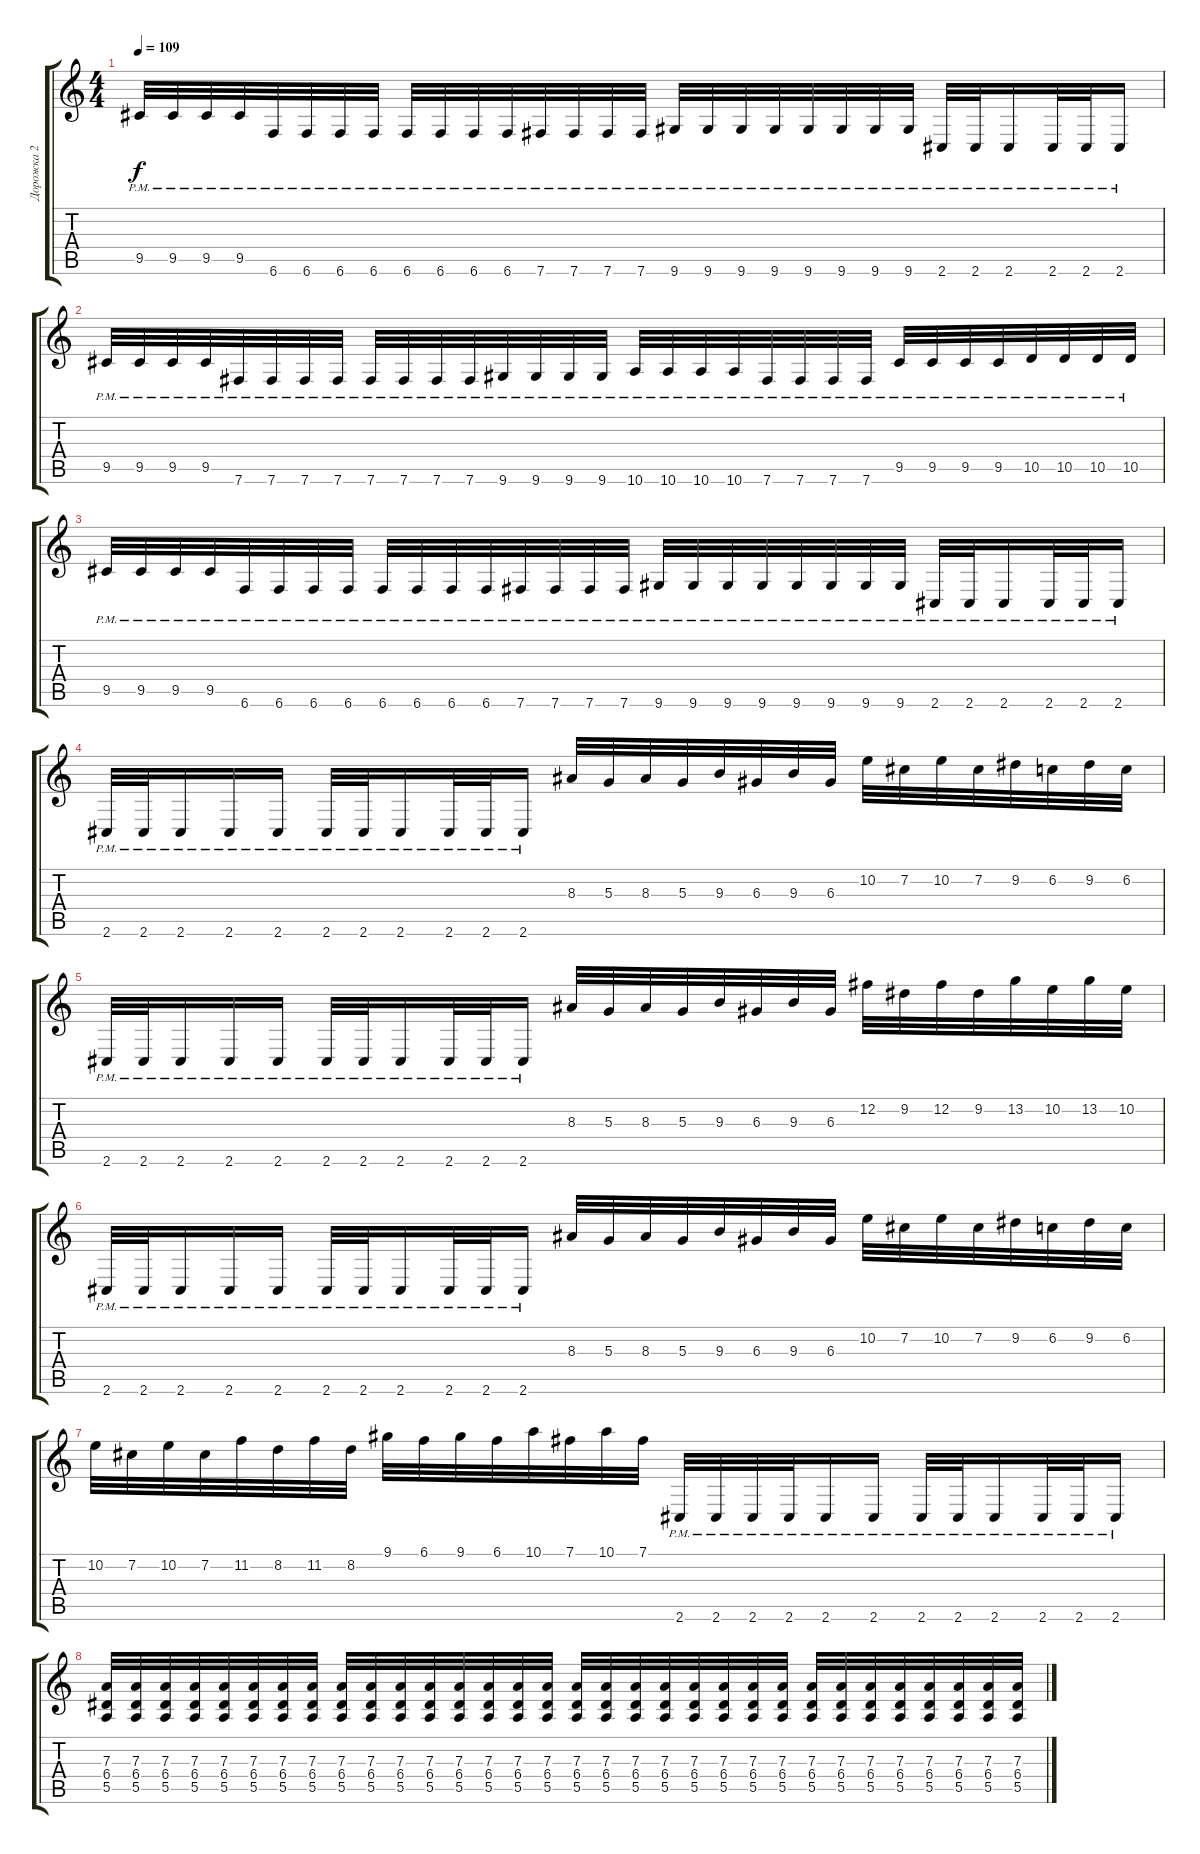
\track ("Дорожка 2" "Дорожка 2") {instrument distortionguitar}
\staff {score tabs}
\tuning (B3 Gb3 D3 A2 E2 B1) {hide}
\ts (4 4)
\tempo 109
\clef g2
\ks c
9.5{pm}.32{dy f} 9.5{pm}.32 9.5{pm}.32 9.5{pm}.32 6.6{pm}.32 6.6{pm}.32 6.6{pm}.32 6.6{pm}.32 6.6{pm}.32 6.6{pm}.32 6.6{pm}.32 6.6{pm}.32 7.6{pm}.32 7.6{pm}.32 7.6{pm}.32 7.6{pm}.32 9.6{pm}.32 9.6{pm}.32 9.6{pm}.32 9.6{pm}.32 9.6{pm}.32 9.6{pm}.32 9.6{pm}.32 9.6{pm}.32 2.6{pm}.32 2.6{pm}.32 2.6{pm}.16 2.6{pm}.32 2.6{pm}.32 2.6{pm}.16 |
9.5{pm}.32 9.5{pm}.32 9.5{pm}.32 9.5{pm}.32 7.6{pm}.32 7.6{pm}.32 7.6{pm}.32 7.6{pm}.32 7.6{pm}.32 7.6{pm}.32 7.6{pm}.32 7.6{pm}.32 9.6{pm}.32 9.6{pm}.32 9.6{pm}.32 9.6{pm}.32 10.6{pm}.32 10.6{pm}.32 10.6{pm}.32 10.6{pm}.32 7.6{pm}.32 7.6{pm}.32 7.6{pm}.32 7.6{pm}.32 9.5{pm}.32 9.5{pm}.32 9.5{pm}.32 9.5{pm}.32 10.5{pm}.32 10.5{pm}.32 10.5{pm}.32 10.5{pm}.32 |
9.5{pm}.32 9.5{pm}.32 9.5{pm}.32 9.5{pm}.32 6.6{pm}.32 6.6{pm}.32 6.6{pm}.32 6.6{pm}.32 6.6{pm}.32 6.6{pm}.32 6.6{pm}.32 6.6{pm}.32 7.6{pm}.32 7.6{pm}.32 7.6{pm}.32 7.6{pm}.32 9.6{pm}.32 9.6{pm}.32 9.6{pm}.32 9.6{pm}.32 9.6{pm}.32 9.6{pm}.32 9.6{pm}.32 9.6{pm}.32 2.6{pm}.32 2.6{pm}.32 2.6{pm}.16 2.6{pm}.32 2.6{pm}.32 2.6{pm}.16 |
2.6{pm}.32 2.6{pm}.32 2.6{pm}.16 2.6{pm}.16 2.6{pm}.16 2.6{pm}.32 2.6{pm}.32 2.6{pm}.16 2.6{pm}.32 2.6{pm}.32 2.6{pm}.16 8.3.32 5.3.32 8.3.32 5.3.32 9.3.32 6.3.32 9.3.32 6.3.32 10.2.32 7.2.32 10.2.32 7.2.32 9.2.32 6.2.32 9.2.32 6.2.32 |
2.6{pm}.32 2.6{pm}.32 2.6{pm}.16 2.6{pm}.16 2.6{pm}.16 2.6{pm}.32 2.6{pm}.32 2.6{pm}.16 2.6{pm}.32 2.6{pm}.32 2.6{pm}.16 8.3.32 5.3.32 8.3.32 5.3.32 9.3.32 6.3.32 9.3.32 6.3.32 12.2.32 9.2.32 12.2.32 9.2.32 13.2.32 10.2.32 13.2.32 10.2.32 |
2.6{pm}.32 2.6{pm}.32 2.6{pm}.16 2.6{pm}.16 2.6{pm}.16 2.6{pm}.32 2.6{pm}.32 2.6{pm}.16 2.6{pm}.32 2.6{pm}.32 2.6{pm}.16 8.3.32 5.3.32 8.3.32 5.3.32 9.3.32 6.3.32 9.3.32 6.3.32 10.2.32 7.2.32 10.2.32 7.2.32 9.2.32 6.2.32 9.2.32 6.2.32 |
10.2.32 7.2.32 10.2.32 7.2.32 11.2.32 8.2.32 11.2.32 8.2.32 9.1.32 6.1.32 9.1.32 6.1.32 10.1.32 7.1.32 10.1.32 7.1.32 2.6{pm}.32 2.6{pm}.32 2.6{pm}.32 2.6{pm}.32 2.6{pm}.16 2.6{pm}.16 2.6{pm}.32 2.6{pm}.32 2.6{pm}.16 2.6{pm}.32 2.6{pm}.32 2.6{pm}.16 |
(7.3 6.4 5.5).32 (7.3 6.4 5.5).32 (7.3 6.4 5.5).32 (7.3 6.4 5.5).32 (7.3 6.4 5.5).32 (7.3 6.4 5.5).32 (7.3 6.4 5.5).32 (7.3 6.4 5.5).32 (7.3 6.4 5.5).32 (7.3 6.4 5.5).32 (7.3 6.4 5.5).32 (7.3 6.4 5.5).32 (7.3 6.4 5.5).32 (7.3 6.4 5.5).32 (7.3 6.4 5.5).32 (7.3 6.4 5.5).32 (7.3 6.4 5.5).32 (7.3 6.4 5.5).32 (7.3 6.4 5.5).32 (7.3 6.4 5.5).32 (7.3 6.4 5.5).32 (7.3 6.4 5.5).32 (7.3 6.4 5.5).32 (7.3 6.4 5.5).32 (7.3 6.4 5.5).32 (7.3 6.4 5.5).32 (7.3 6.4 5.5).32 (7.3 6.4 5.5).32 (7.3 6.4 5.5).32 (7.3 6.4 5.5).32 (7.3 6.4 5.5).32 (7.3 6.4 5.5).32
